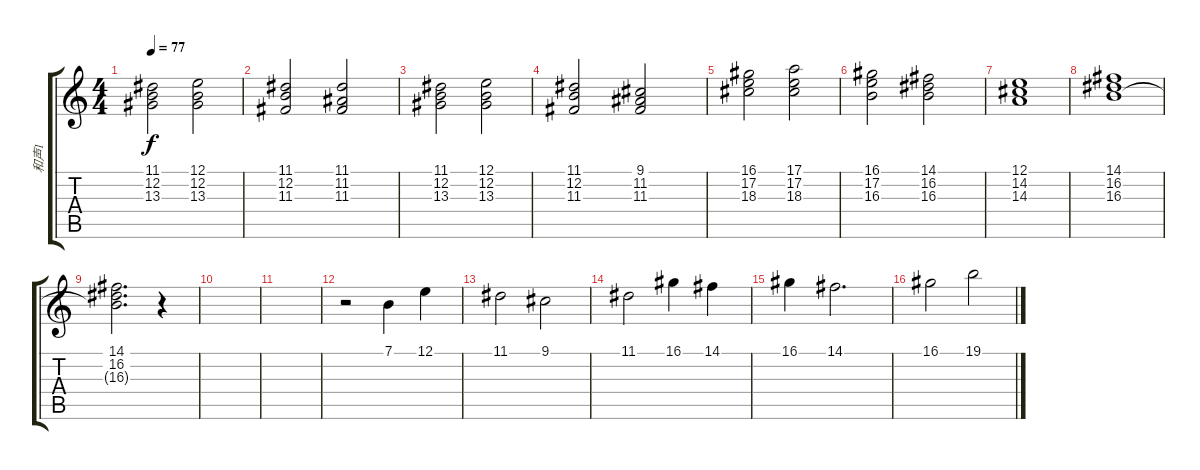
\track ("和声1" "和声1") {instrument stringensemble2}
\staff {score tabs}
\tuning (E4 B3 G3 D3 A2 E2) {hide}
\ts (4 4)
\tempo 77
\clef g2
\ks c
(11.1 12.2 13.3).2{dy f} (12.1 12.2 13.3).2 |
(11.1 12.2 11.3).2 (11.1 11.2 11.3).2 |
(11.1 12.2 13.3).2 (12.1 12.2 13.3).2 |
(11.1 12.2 11.3).2 (9.1 11.2 11.3).2 |
(16.1 17.2 18.3).2 (17.1 17.2 18.3).2 |
(16.1 17.2 16.3).2 (14.1 16.2 16.3).2 |
(12.1 14.2 14.3).1 |
(14.1 16.2 16.3).1 |
(14.1 16.2 16.3{t}).2{d} r.4 |
|
|
r.2 7.1.4 12.1.4 |
11.1.2 9.1.2 |
11.1.2 16.1.4 14.1.4 |
16.1.4 14.1.2{d} |
16.1.2 19.1.2
